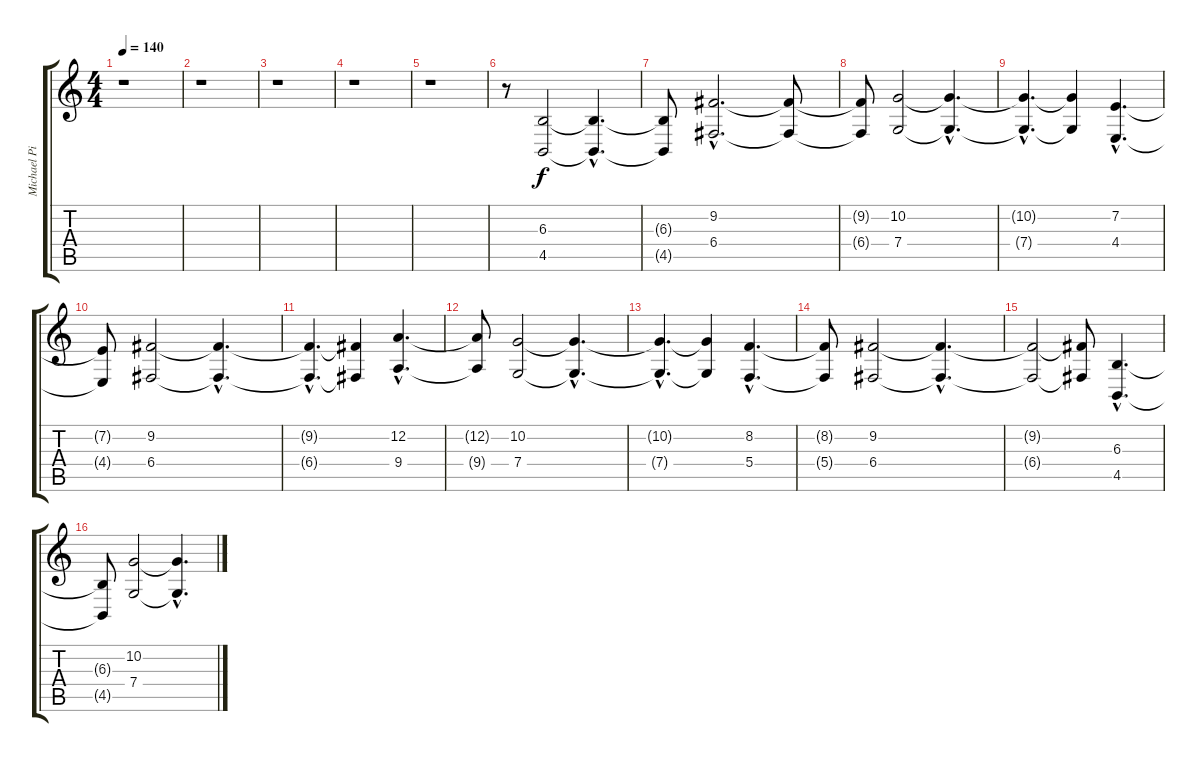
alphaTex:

\track ("Michael Pinella" "Michael Pi") {instrument stringensemble1}
\staff {score tabs}
\tuning (D4 A3 F3 C3 G2 D2) {hide}
\ts (4 4)
\tempo 140
\clef g2
\ks c
r.1{dy f} |
r.1 |
r.1 |
r.1 |
r.1 |
r.8 (6.3 4.5).2{volume 8 instrument stringensemble1} (6.3{hac t} 4.5{hac t}).4{d} |
(6.3{t} 4.5{t}).8 (9.2{hac} 6.4{hac}).2{d} (9.2{t} 6.4{t}).8 |
(9.2{t} 6.4{t}).8 (10.2 7.4).2 (10.2{hac t} 7.4{hac t}).4{d} |
(10.2{hac t} 7.4{hac t}).4{d} (10.2{t} 7.4{t}).4 (7.2{hac} 4.4{hac}).4{d} |
(7.2{t} 4.4{t}).8 (9.2 6.4).2 (9.2{hac t} 6.4{hac t}).4{d} |
(9.2{hac t} 6.4{hac t}).4{d} (9.2{t} 6.4{t}).4 (12.2{hac} 9.4{hac}).4{d} |
(12.2{t} 9.4{t}).8 (10.2 7.4).2 (10.2{hac t} 7.4{hac t}).4{d} |
(10.2{hac t} 7.4{hac t}).4{d} (10.2{t} 7.4{t}).4 (8.2{hac} 5.4{hac}).4{d} |
(8.2{t} 5.4{t}).8 (9.2 6.4).2{volume 8 instrument stringensemble1} (9.2{hac t} 6.4{hac t}).4{d} |
(9.2{t} 6.4{t}).2 (9.2{t} 6.4{t}).8 (6.3{hac} 4.5{hac}).4{d} |
(6.3{t} 4.5{t}).8 (10.2 7.4).2 (10.2{hac t} 7.4{hac t}).4{d}
